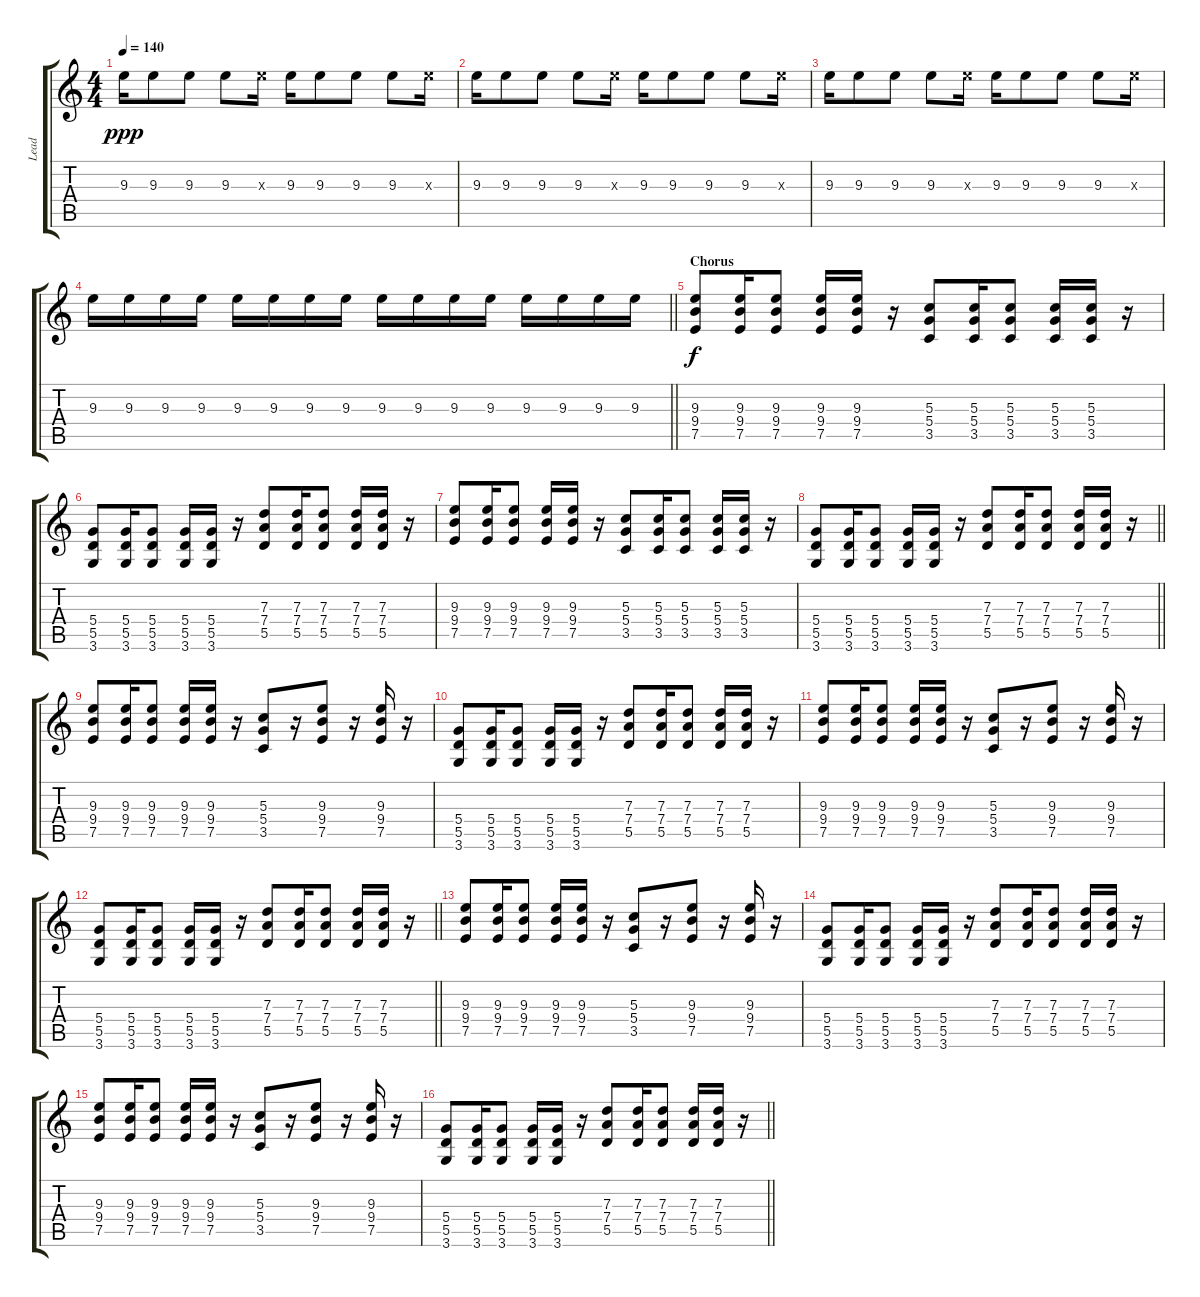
\track ("Lead" "Lead") {instrument overdrivenguitar}
\staff {score tabs}
\tuning (E4 B3 G3 D3 A2 E2) {hide}
\ts (4 4)
\tempo 140
\clef g2
\ks c
9.3.16{dy ppp} 9.3.8 9.3.8 9.3.8 9.3{x}.16 9.3.16 9.3.8 9.3.8 9.3.8 9.3{x}.16 |
9.3.16 9.3.8 9.3.8 9.3.8 9.3{x}.16 9.3.16 9.3.8 9.3.8 9.3.8 9.3{x}.16 |
9.3.16 9.3.8 9.3.8 9.3.8 9.3{x}.16 9.3.16 9.3.8 9.3.8 9.3.8 9.3{x}.16 |
\barLineRight lightlight
9.3.16 9.3.16 9.3.16 9.3.16 9.3.16 9.3.16 9.3.16 9.3.16 9.3.16 9.3.16 9.3.16 9.3.16 9.3.16 9.3.16 9.3.16 9.3.16 |
\section ("" "Chorus")
(9.3 9.4 7.5).8{dy f} (9.3 9.4 7.5).16 (9.3 9.4 7.5).8 (9.3 9.4 7.5).16 (9.3 9.4 7.5).16 r.16 (5.3 5.4 3.5).8 (5.3 5.4 3.5).16 (5.3 5.4 3.5).8 (5.3 5.4 3.5).16 (5.3 5.4 3.5).16 r.16 |
(5.4 5.5 3.6).8 (5.4 5.5 3.6).16 (5.4 5.5 3.6).8 (5.4 5.5 3.6).16 (5.4 5.5 3.6).16 r.16 (7.3 7.4 5.5).8 (7.3 7.4 5.5).16 (7.3 7.4 5.5).8 (7.3 7.4 5.5).16 (7.3 7.4 5.5).16 r.16 |
(9.3 9.4 7.5).8 (9.3 9.4 7.5).16 (9.3 9.4 7.5).8 (9.3 9.4 7.5).16 (9.3 9.4 7.5).16 r.16 (5.3 5.4 3.5).8 (5.3 5.4 3.5).16 (5.3 5.4 3.5).8 (5.3 5.4 3.5).16 (5.3 5.4 3.5).16 r.16 |
\barLineRight lightlight
(5.4 5.5 3.6).8 (5.4 5.5 3.6).16 (5.4 5.5 3.6).8 (5.4 5.5 3.6).16 (5.4 5.5 3.6).16 r.16 (7.3 7.4 5.5).8 (7.3 7.4 5.5).16 (7.3 7.4 5.5).8 (7.3 7.4 5.5).16 (7.3 7.4 5.5).16 r.16 |
(9.3 9.4 7.5).8 (9.3 9.4 7.5).16 (9.3 9.4 7.5).8 (9.3 9.4 7.5).16 (9.3 9.4 7.5).16 r.16 (5.3 5.4 3.5).8 r.16 (9.3 9.4 7.5).8 r.16 (9.3 9.4 7.5).16 r.16 |
(5.4 5.5 3.6).8 (5.4 5.5 3.6).16 (5.4 5.5 3.6).8 (5.4 5.5 3.6).16 (5.4 5.5 3.6).16 r.16 (7.3 7.4 5.5).8 (7.3 7.4 5.5).16 (7.3 7.4 5.5).8 (7.3 7.4 5.5).16 (7.3 7.4 5.5).16 r.16 |
(9.3 9.4 7.5).8 (9.3 9.4 7.5).16 (9.3 9.4 7.5).8 (9.3 9.4 7.5).16 (9.3 9.4 7.5).16 r.16 (5.3 5.4 3.5).8 r.16 (9.3 9.4 7.5).8 r.16 (9.3 9.4 7.5).16 r.16 |
\barLineRight lightlight
(5.4 5.5 3.6).8 (5.4 5.5 3.6).16 (5.4 5.5 3.6).8 (5.4 5.5 3.6).16 (5.4 5.5 3.6).16 r.16 (7.3 7.4 5.5).8 (7.3 7.4 5.5).16 (7.3 7.4 5.5).8 (7.3 7.4 5.5).16 (7.3 7.4 5.5).16 r.16 |
(9.3 9.4 7.5).8 (9.3 9.4 7.5).16 (9.3 9.4 7.5).8 (9.3 9.4 7.5).16 (9.3 9.4 7.5).16 r.16 (5.3 5.4 3.5).8 r.16 (9.3 9.4 7.5).8 r.16 (9.3 9.4 7.5).16 r.16 |
(5.4 5.5 3.6).8 (5.4 5.5 3.6).16 (5.4 5.5 3.6).8 (5.4 5.5 3.6).16 (5.4 5.5 3.6).16 r.16 (7.3 7.4 5.5).8 (7.3 7.4 5.5).16 (7.3 7.4 5.5).8 (7.3 7.4 5.5).16 (7.3 7.4 5.5).16 r.16 |
(9.3 9.4 7.5).8 (9.3 9.4 7.5).16 (9.3 9.4 7.5).8 (9.3 9.4 7.5).16 (9.3 9.4 7.5).16 r.16 (5.3 5.4 3.5).8 r.16 (9.3 9.4 7.5).8 r.16 (9.3 9.4 7.5).16 r.16 |
\barLineRight lightlight
(5.4 5.5 3.6).8 (5.4 5.5 3.6).16 (5.4 5.5 3.6).8 (5.4 5.5 3.6).16 (5.4 5.5 3.6).16 r.16 (7.3 7.4 5.5).8 (7.3 7.4 5.5).16 (7.3 7.4 5.5).8 (7.3 7.4 5.5).16 (7.3 7.4 5.5).16 r.16
